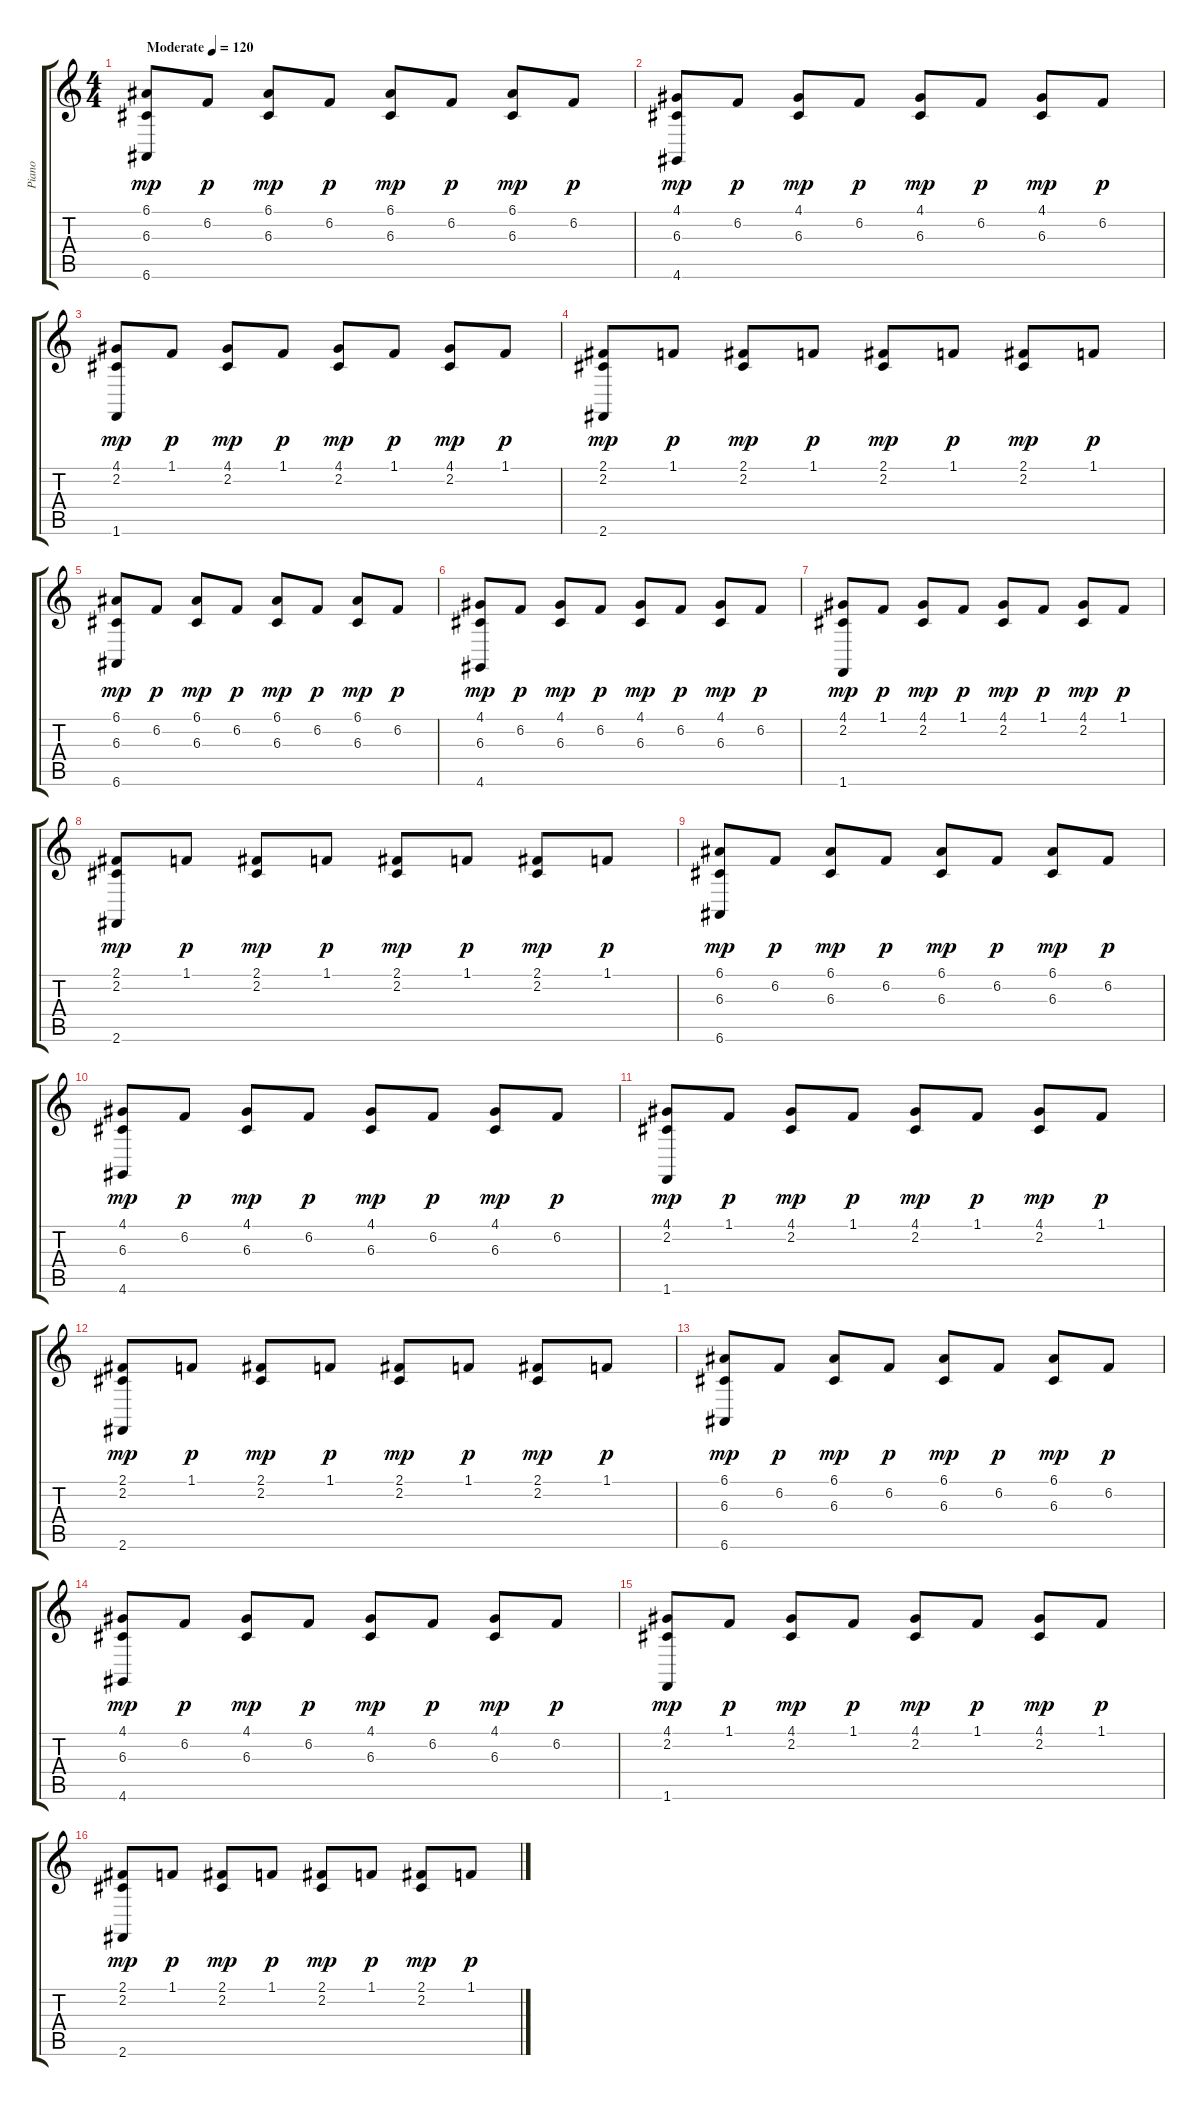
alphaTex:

\track ("Piano" "Piano") {instrument acousticgrandpiano}
\staff {score tabs}
\tuning (E4 B3 G3 D3 A2 E2) {hide}
\ts (4 4)
\tempo (120 "Moderate")
\clef g2
\ks c
(6.1 6.3 6.6).8{dy mp instrument acousticgrandpiano} 6.2.8{dy p} (6.1 6.3).8{dy mp} 6.2.8{dy p} (6.1 6.3).8{dy mp} 6.2.8{dy p} (6.1 6.3).8{dy mp} 6.2.8{dy p} |
(4.1 6.3 4.6).8{dy mp} 6.2.8{dy p} (4.1 6.3).8{dy mp} 6.2.8{dy p} (4.1 6.3).8{dy mp} 6.2.8{dy p} (4.1 6.3).8{dy mp} 6.2.8{dy p} |
(4.1 2.2 1.6).8{dy mp} 1.1.8{dy p} (4.1 2.2).8{dy mp} 1.1.8{dy p} (4.1 2.2).8{dy mp} 1.1.8{dy p} (4.1 2.2).8{dy mp} 1.1.8{dy p} |
(2.1 2.2 2.6).8{dy mp} 1.1.8{dy p} (2.1 2.2).8{dy mp} 1.1.8{dy p} (2.1 2.2).8{dy mp} 1.1.8{dy p} (2.1 2.2).8{dy mp} 1.1.8{dy p} |
(6.1 6.3 6.6).8{dy mp} 6.2.8{dy p} (6.1 6.3).8{dy mp} 6.2.8{dy p} (6.1 6.3).8{dy mp} 6.2.8{dy p} (6.1 6.3).8{dy mp} 6.2.8{dy p} |
(4.1 6.3 4.6).8{dy mp} 6.2.8{dy p} (4.1 6.3).8{dy mp} 6.2.8{dy p} (4.1 6.3).8{dy mp} 6.2.8{dy p} (4.1 6.3).8{dy mp} 6.2.8{dy p} |
(4.1 2.2 1.6).8{dy mp} 1.1.8{dy p} (4.1 2.2).8{dy mp} 1.1.8{dy p} (4.1 2.2).8{dy mp} 1.1.8{dy p} (4.1 2.2).8{dy mp} 1.1.8{dy p} |
(2.1 2.2 2.6).8{dy mp} 1.1.8{dy p} (2.1 2.2).8{dy mp} 1.1.8{dy p} (2.1 2.2).8{dy mp} 1.1.8{dy p} (2.1 2.2).8{dy mp} 1.1.8{dy p} |
(6.1 6.3 6.6).8{dy mp} 6.2.8{dy p} (6.1 6.3).8{dy mp} 6.2.8{dy p} (6.1 6.3).8{dy mp} 6.2.8{dy p} (6.1 6.3).8{dy mp} 6.2.8{dy p} |
(4.1 6.3 4.6).8{dy mp} 6.2.8{dy p} (4.1 6.3).8{dy mp} 6.2.8{dy p} (4.1 6.3).8{dy mp} 6.2.8{dy p} (4.1 6.3).8{dy mp} 6.2.8{dy p} |
(4.1 2.2 1.6).8{dy mp} 1.1.8{dy p} (4.1 2.2).8{dy mp} 1.1.8{dy p} (4.1 2.2).8{dy mp} 1.1.8{dy p} (4.1 2.2).8{dy mp} 1.1.8{dy p} |
(2.1 2.2 2.6).8{dy mp} 1.1.8{dy p} (2.1 2.2).8{dy mp} 1.1.8{dy p} (2.1 2.2).8{dy mp} 1.1.8{dy p} (2.1 2.2).8{dy mp} 1.1.8{dy p} |
(6.1 6.3 6.6).8{dy mp} 6.2.8{dy p} (6.1 6.3).8{dy mp} 6.2.8{dy p} (6.1 6.3).8{dy mp} 6.2.8{dy p} (6.1 6.3).8{dy mp} 6.2.8{dy p} |
(4.1 6.3 4.6).8{dy mp} 6.2.8{dy p} (4.1 6.3).8{dy mp} 6.2.8{dy p} (4.1 6.3).8{dy mp} 6.2.8{dy p} (4.1 6.3).8{dy mp} 6.2.8{dy p} |
(4.1 2.2 1.6).8{dy mp} 1.1.8{dy p} (4.1 2.2).8{dy mp} 1.1.8{dy p} (4.1 2.2).8{dy mp} 1.1.8{dy p} (4.1 2.2).8{dy mp} 1.1.8{dy p} |
(2.1 2.2 2.6).8{dy mp} 1.1.8{dy p} (2.1 2.2).8{dy mp} 1.1.8{dy p} (2.1 2.2).8{dy mp} 1.1.8{dy p} (2.1 2.2).8{dy mp} 1.1.8{dy p}
